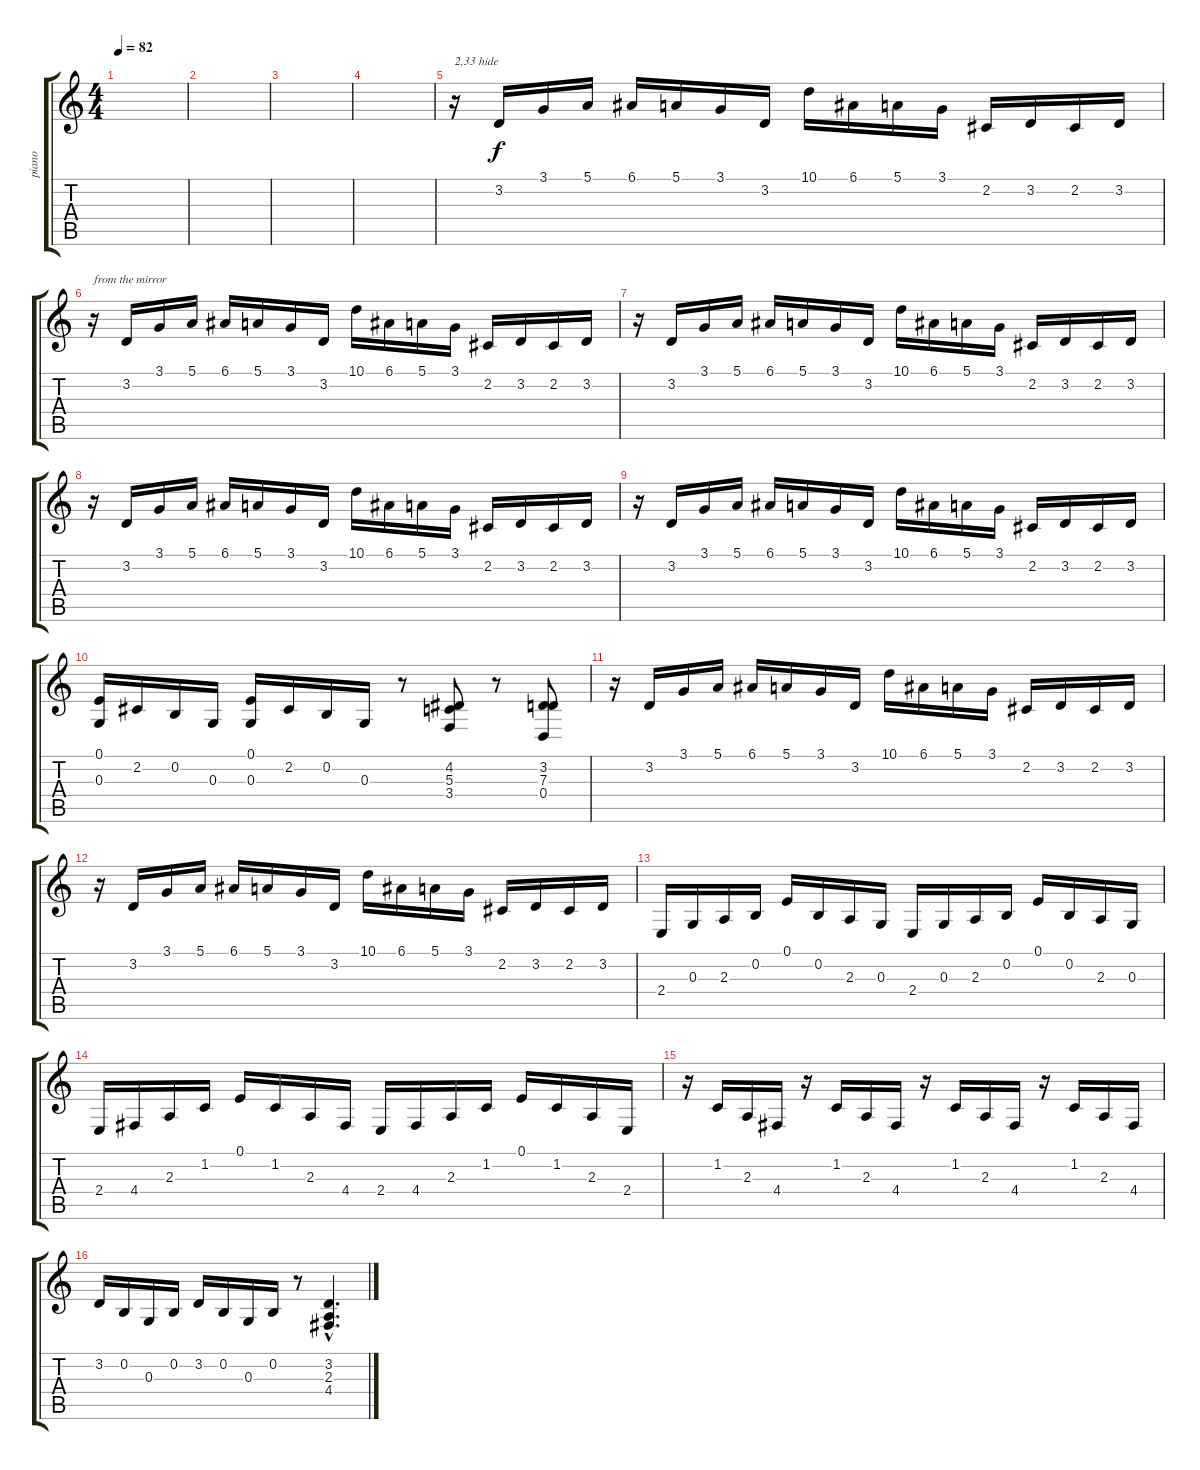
\track ("piano" "piano") {instrument acousticgrandpiano}
\staff {score tabs}
\tuning (E4 B3 G3 D3 A2 E2) {hide}
\ts (4 4)
\tempo 82
\clef g2
\ks c
|
|
|
|
r.16{txt "2,33 hide"} 3.2.16 3.1.16 5.1.16 6.1.16 5.1.16 3.1.16 3.2.16 10.1.16 6.1.16 5.1.16 3.1.16 2.2.16 3.2.16 2.2.16 3.2.16 |
r.16{txt "from the mirror"} 3.2.16 3.1.16 5.1.16 6.1.16 5.1.16 3.1.16 3.2.16 10.1.16 6.1.16 5.1.16 3.1.16 2.2.16 3.2.16 2.2.16 3.2.16 |
r.16 3.2.16 3.1.16 5.1.16 6.1.16 5.1.16 3.1.16 3.2.16 10.1.16 6.1.16 5.1.16 3.1.16 2.2.16 3.2.16 2.2.16 3.2.16 |
r.16 3.2.16 3.1.16 5.1.16 6.1.16 5.1.16 3.1.16 3.2.16 10.1.16 6.1.16 5.1.16 3.1.16 2.2.16 3.2.16 2.2.16 3.2.16 |
r.16 3.2.16 3.1.16 5.1.16 6.1.16 5.1.16 3.1.16 3.2.16 10.1.16 6.1.16 5.1.16 3.1.16 2.2.16 3.2.16 2.2.16 3.2.16 |
(0.1 0.3).16 2.2.16 0.2.16 0.3.16 (0.1 0.3).16 2.2.16 0.2.16 0.3.16 r.8 (4.2 5.3 3.4).8 r.8 (3.2 7.3 0.4).8 |
r.16 3.2.16 3.1.16 5.1.16 6.1.16 5.1.16 3.1.16 3.2.16 10.1.16 6.1.16 5.1.16 3.1.16 2.2.16 3.2.16 2.2.16 3.2.16 |
r.16 3.2.16 3.1.16 5.1.16 6.1.16 5.1.16 3.1.16 3.2.16 10.1.16 6.1.16 5.1.16 3.1.16 2.2.16 3.2.16 2.2.16 3.2.16 |
2.4.16 0.3.16 2.3.16 0.2.16 0.1.16 0.2.16 2.3.16 0.3.16 2.4.16 0.3.16 2.3.16 0.2.16 0.1.16 0.2.16 2.3.16 0.3.16 |
2.4.16 4.4.16 2.3.16 1.2.16 0.1.16 1.2.16 2.3.16 4.4.16 2.4.16 4.4.16 2.3.16 1.2.16 0.1.16 1.2.16 2.3.16 2.4.16 |
r.16 1.2.16 2.3.16 4.4.16 r.16 1.2.16 2.3.16 4.4.16 r.16 1.2.16 2.3.16 4.4.16 r.16 1.2.16 2.3.16 4.4.16 |
3.2.16 0.2.16 0.3.16 0.2.16 3.2.16 0.2.16 0.3.16 0.2.16 r.8 (3.2{hac} 2.3{hac} 4.4{hac}).4{d}
